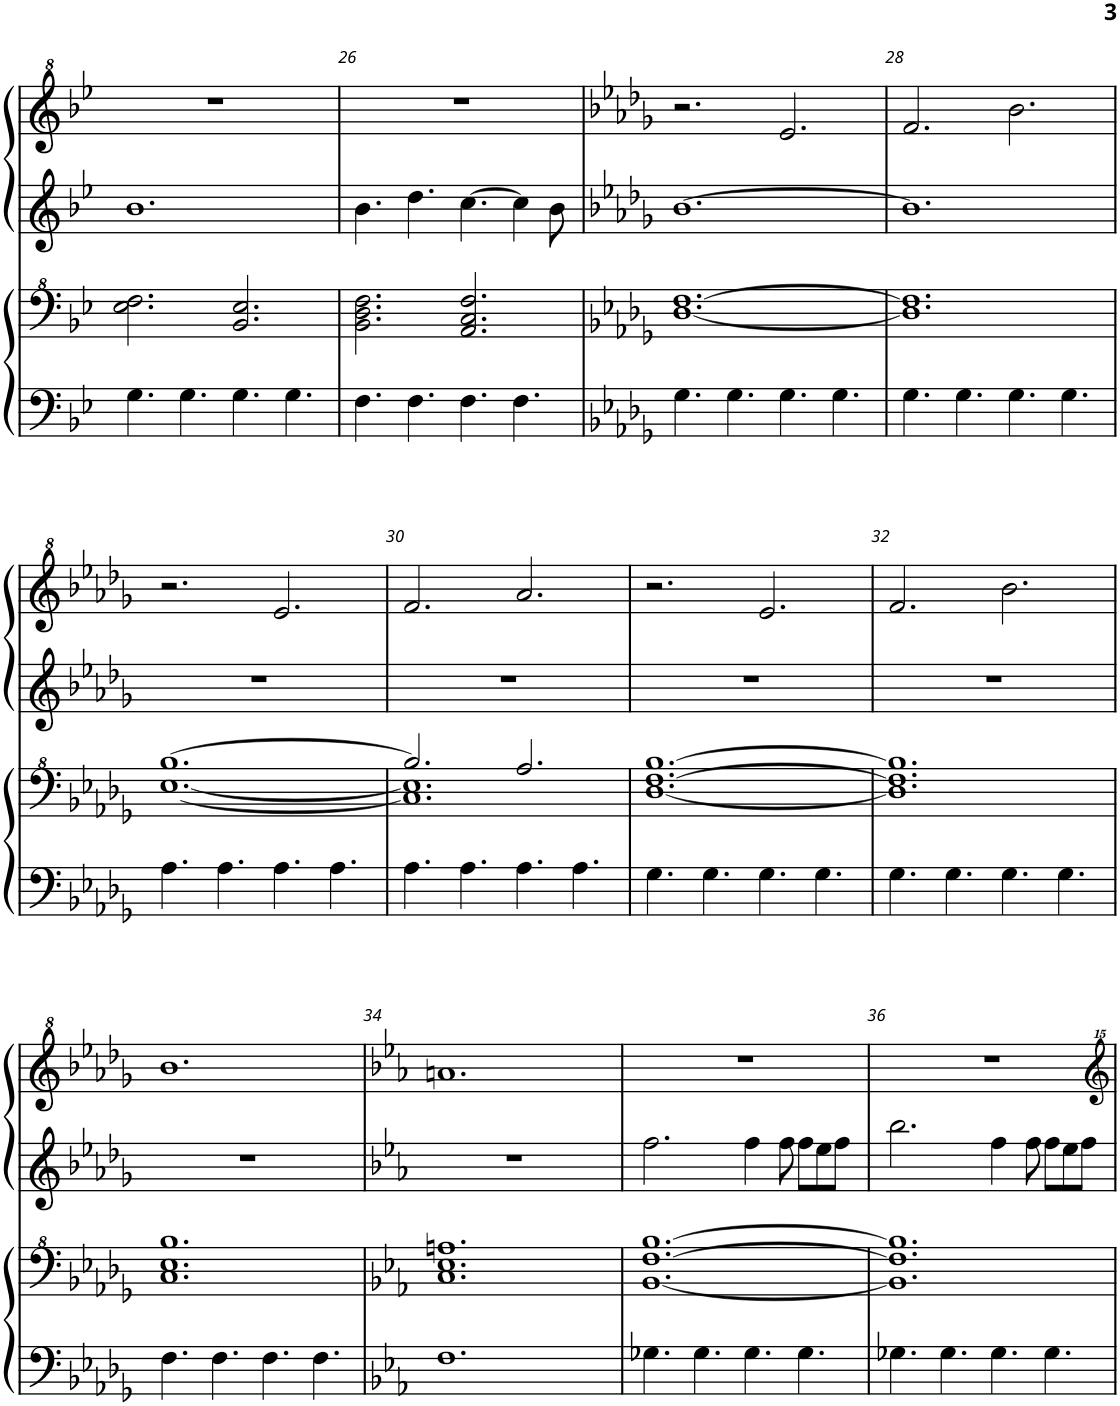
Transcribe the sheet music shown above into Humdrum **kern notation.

**kern	**kern	**kern	**kern
*part4	*part3	*part2	*part1
*staff4	*staff3	*staff2	*staff1
*I"Piano 4	*I"Piano 2	*I"Piano 3	*I"Piano 1
*I'Pno	*I'Pno	*I'Pno	*I'Pno
!!LO:PB:g=z
*clefF4	*clefF^4	*clefG2	*clefG^2
*k[b-e-]	*k[b-e-]	*k[b-e-]	*k[b-e-]
*M12/8	*M12/8	*M12/8	*M12/8
=25	=25	=25	=25
4.G\	2.e-\ 2.f\	1.b-	1.r
4.G\	.	.	.
4.G\	2.B-/ 2.e-/	.	.
4.G\	.	.	.
=26	=26	=26	=26
4.F\	2.B-\ 2.d\ 2.f\	4.b-\	1.r
4.F\	.	4.dd\	.
4.F\	2.A/ 2.c/ 2.f/	[4.cc\	.
4.F\	.	4cc\]	.
.	.	8b-\	.
=27	=27	=27	=27
*k[b-e-a-d-g-]	*k[b-e-a-d-g-]	*k[b-e-a-d-g-]	*k[b-e-a-d-g-]
4.G-\	[1.d- [1.f	[1.b-	2.r
4.G-\	.	.	.
4.G-\	.	.	2.ee-/
4.G-\	.	.	.
=28	=28	=28	=28
4.G-\	1.d-] 1.f]	1.b-]	2.ff/
4.G-\	.	.	.
4.G-\	.	.	2.bb-\
4.G-\	.	.	.
!!LO:LB:g=z
=29	=29	=29	=29
*	*^	*	*
4.A-\	[1.b-	[1.c [1.e-	1.r	2.r
4.A-\	.	.	.	.
4.A-\	.	.	.	2.ee-/
4.A-\	.	.	.	.
=30	=30	=30	=30	=30
4.A-\	2.b-/]	1.c] 1.e-]	1.r	2.ff/
4.A-\	.	.	.	.
4.A-\	2.a-/	.	.	2.aa-/
4.A-\	.	.	.	.
*	*v	*v	*	*
=31	=31	=31	=31
4.G-\	[1.d- [1.f [1.b-	1.r	2.r
4.G-\	.	.	.
4.G-\	.	.	2.ee-/
4.G-\	.	.	.
=32	=32	=32	=32
4.G-\	1.d-] 1.f] 1.b-]	1.r	2.ff/
4.G-\	.	.	.
4.G-\	.	.	2.bb-\
4.G-\	.	.	.
!!LO:LB:g=z
=33	=33	=33	=33
4.F\	1.c 1.e- 1.b-	1.r	1.bb-
4.F\	.	.	.
4.F\	.	.	.
4.F\	.	.	.
=34	=34	=34	=34
*k[b-e-a-]	*k[b-e-a-]	*k[b-e-a-]	*k[b-e-a-]
1.F	1.c 1.e- 1.an	1.r	1.aan
=35	=35	=35	=35
4.G-X\	[1.B- [1.f [1.b-	2.ff\	1.r
4.G-\	.	.	.
4.G-\	.	4ff\	.
.	.	8ff\	.
4.G-\	.	8ff\L	.
.	.	8ee-\	.
.	.	8ff\J	.
=36	=36	=36	=36
4.G-X\	1.B-] 1.f] 1.b-]	2.bb-\	1.r
4.G-\	.	.	.
4.G-\	.	4ff\	.
.	.	8ff\	.
4.G-\	.	8ff\L	.
.	.	8ee-\	.
.	.	8ff\J	.
=	=	=	=
*-	*-	*-	*-
